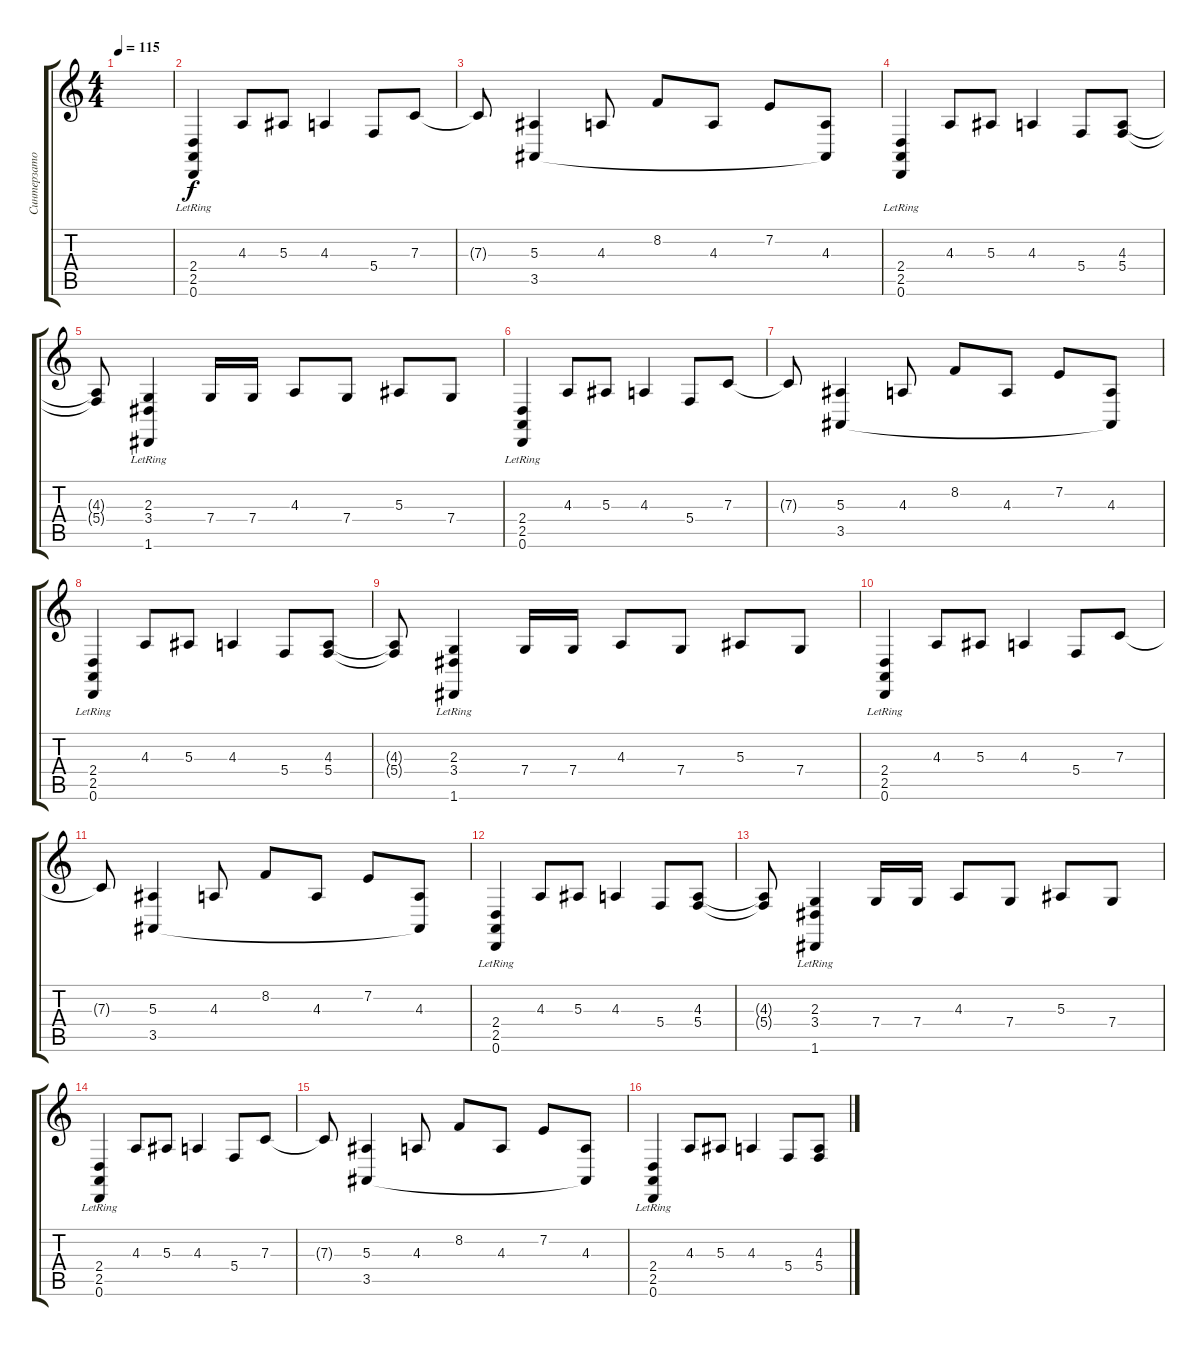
\track ("Синтерзатор" "Синтерзато") {instrument synthstrings1}
\staff {score tabs}
\tuning (D4 A3 F3 C3 G2 D2) {hide}
\ts (4 4)
\tempo 115
\clef g2
\ks c
|
(2.4{lr} 2.5{lr} 0.6{lr}).4 4.3.8 5.3.8 4.3.4 5.4.8 7.3.8 |
7.3{t}.8 (5.3 3.5).4 4.3.8 8.2.8 4.3.8 7.2.8 (4.3 3.5{t}).8 |
(2.4{lr} 2.5{lr} 0.6{lr}).4 4.3.8 5.3.8 4.3.4 5.4.8 (4.3 5.4).8 |
(4.3{t} 5.4{t}).8 (2.3 3.4 1.6{lr}).4 7.4.16 7.4.16 4.3.8 7.4.8 5.3.8 7.4.8 |
(2.4{lr} 2.5{lr} 0.6{lr}).4 4.3.8 5.3.8 4.3.4 5.4.8 7.3.8 |
7.3{t}.8 (5.3 3.5).4 4.3.8 8.2.8 4.3.8 7.2.8 (4.3 3.5{t}).8 |
(2.4{lr} 2.5{lr} 0.6{lr}).4 4.3.8 5.3.8 4.3.4 5.4.8 (4.3 5.4).8 |
(4.3{t} 5.4{t}).8 (2.3 3.4 1.6{lr}).4 7.4.16 7.4.16 4.3.8 7.4.8 5.3.8 7.4.8 |
(2.4{lr} 2.5{lr} 0.6{lr}).4 4.3.8 5.3.8 4.3.4 5.4.8 7.3.8 |
7.3{t}.8 (5.3 3.5).4 4.3.8 8.2.8 4.3.8 7.2.8 (4.3 3.5{t}).8 |
(2.4{lr} 2.5{lr} 0.6{lr}).4 4.3.8 5.3.8 4.3.4 5.4.8 (4.3 5.4).8 |
(4.3{t} 5.4{t}).8 (2.3 3.4 1.6{lr}).4 7.4.16 7.4.16 4.3.8 7.4.8 5.3.8 7.4.8 |
(2.4{lr} 2.5{lr} 0.6{lr}).4 4.3.8 5.3.8 4.3.4 5.4.8 7.3.8 |
7.3{t}.8 (5.3 3.5).4 4.3.8 8.2.8 4.3.8 7.2.8 (4.3 3.5{t}).8 |
(2.4{lr} 2.5{lr} 0.6{lr}).4 4.3.8 5.3.8 4.3.4 5.4.8 (4.3 5.4).8
